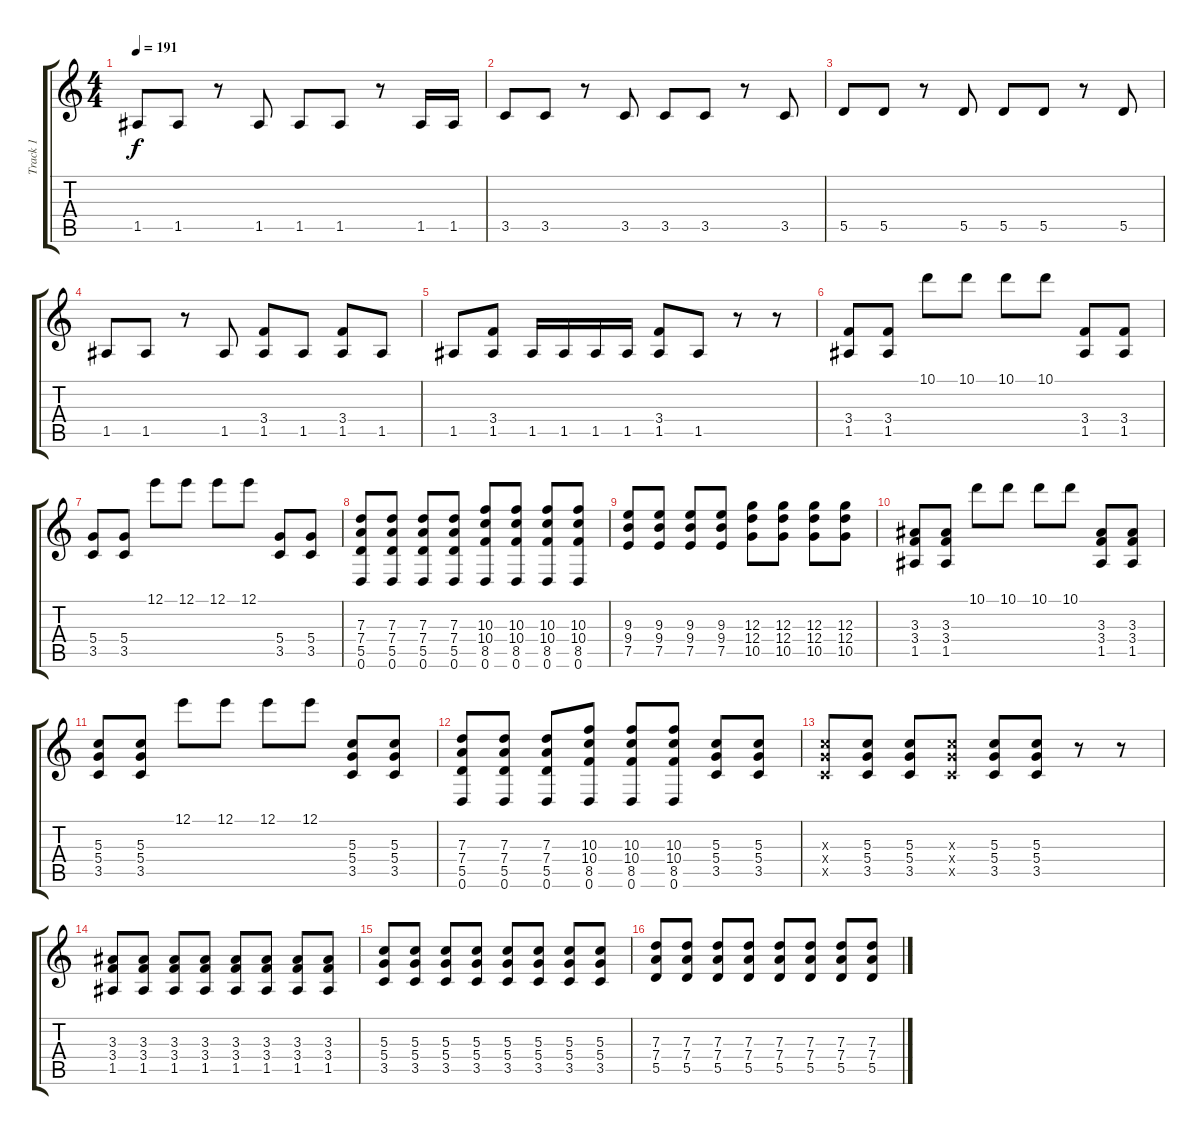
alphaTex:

\track ("Track 1" "Track 1") {instrument acousticguitarsteel}
\staff {score tabs}
\tuning (E4 B3 G3 D3 A2 D2) {hide}
\ts (4 4)
\tempo 191
\clef g2
\ks c
1.5.8{dy f} 1.5.8 r.8 1.5.8 1.5.8 1.5.8 r.8 1.5.16 1.5.16 |
3.5.8 3.5.8 r.8 3.5.8 3.5.8 3.5.8 r.8 3.5.8 |
5.5.8 5.5.8 r.8 5.5.8 5.5.8 5.5.8 r.8 5.5.8 |
1.5.8 1.5.8 r.8 1.5.8 (3.4 1.5).8 1.5.8 (3.4 1.5).8 1.5.8 |
1.5.8 (3.4 1.5).8 1.5.16 1.5.16 1.5.16 1.5.16 (3.4 1.5).8 1.5.8 r.8 r.8 |
(3.4 1.5).8 (3.4 1.5).8 10.1.8 10.1.8 10.1.8 10.1.8 (3.4 1.5).8 (3.4 1.5).8 |
(5.4 3.5).8 (5.4 3.5).8 12.1.8 12.1.8 12.1.8 12.1.8 (5.4 3.5).8 (5.4 3.5).8 |
(7.3 7.4 5.5 0.6).8 (7.3 7.4 5.5 0.6).8 (7.3 7.4 5.5 0.6).8 (7.3 7.4 5.5 0.6).8 (10.3 10.4 8.5 0.6).8 (10.3 10.4 8.5 0.6).8 (10.3 10.4 8.5 0.6).8 (10.3 10.4 8.5 0.6).8 |
(9.3 9.4 7.5).8 (9.3 9.4 7.5).8 (9.3 9.4 7.5).8 (9.3 9.4 7.5).8 (12.3 12.4 10.5).8 (12.3 12.4 10.5).8 (12.3 12.4 10.5).8 (12.3 12.4 10.5).8 |
(3.3 3.4 1.5).8 (3.3 3.4 1.5).8 10.1.8 10.1.8 10.1.8 10.1.8 (3.3 3.4 1.5).8 (3.3 3.4 1.5).8 |
(5.3 5.4 3.5).8 (5.3 5.4 3.5).8 12.1.8 12.1.8 12.1.8 12.1.8 (5.3 5.4 3.5).8 (5.3 5.4 3.5).8 |
(7.3 7.4 5.5 0.6).8 (7.3 7.4 5.5 0.6).8 (7.3 7.4 5.5 0.6).8 (10.3 10.4 8.5 0.6).8 (10.3 10.4 8.5 0.6).8 (10.3 10.4 8.5 0.6).8 (5.3 5.4 3.5).8 (5.3 5.4 3.5).8 |
(5.3{x} 5.4{x} 3.5{x}).8 (5.3 5.4 3.5).8 (5.3 5.4 3.5).8 (5.3{x} 5.4{x} 3.5{x}).8 (5.3 5.4 3.5).8 (5.3 5.4 3.5).8 r.8 r.8 |
(3.3 3.4 1.5).8 (3.3 3.4 1.5).8 (3.3 3.4 1.5).8 (3.3 3.4 1.5).8 (3.3 3.4 1.5).8 (3.3 3.4 1.5).8 (3.3 3.4 1.5).8 (3.3 3.4 1.5).8 |
(5.3 5.4 3.5).8 (5.3 5.4 3.5).8 (5.3 5.4 3.5).8 (5.3 5.4 3.5).8 (5.3 5.4 3.5).8 (5.3 5.4 3.5).8 (5.3 5.4 3.5).8 (5.3 5.4 3.5).8 |
(7.3 7.4 5.5).8 (7.3 7.4 5.5).8 (7.3 7.4 5.5).8 (7.3 7.4 5.5).8 (7.3 7.4 5.5).8 (7.3 7.4 5.5).8 (7.3 7.4 5.5).8 (7.3 7.4 5.5).8
